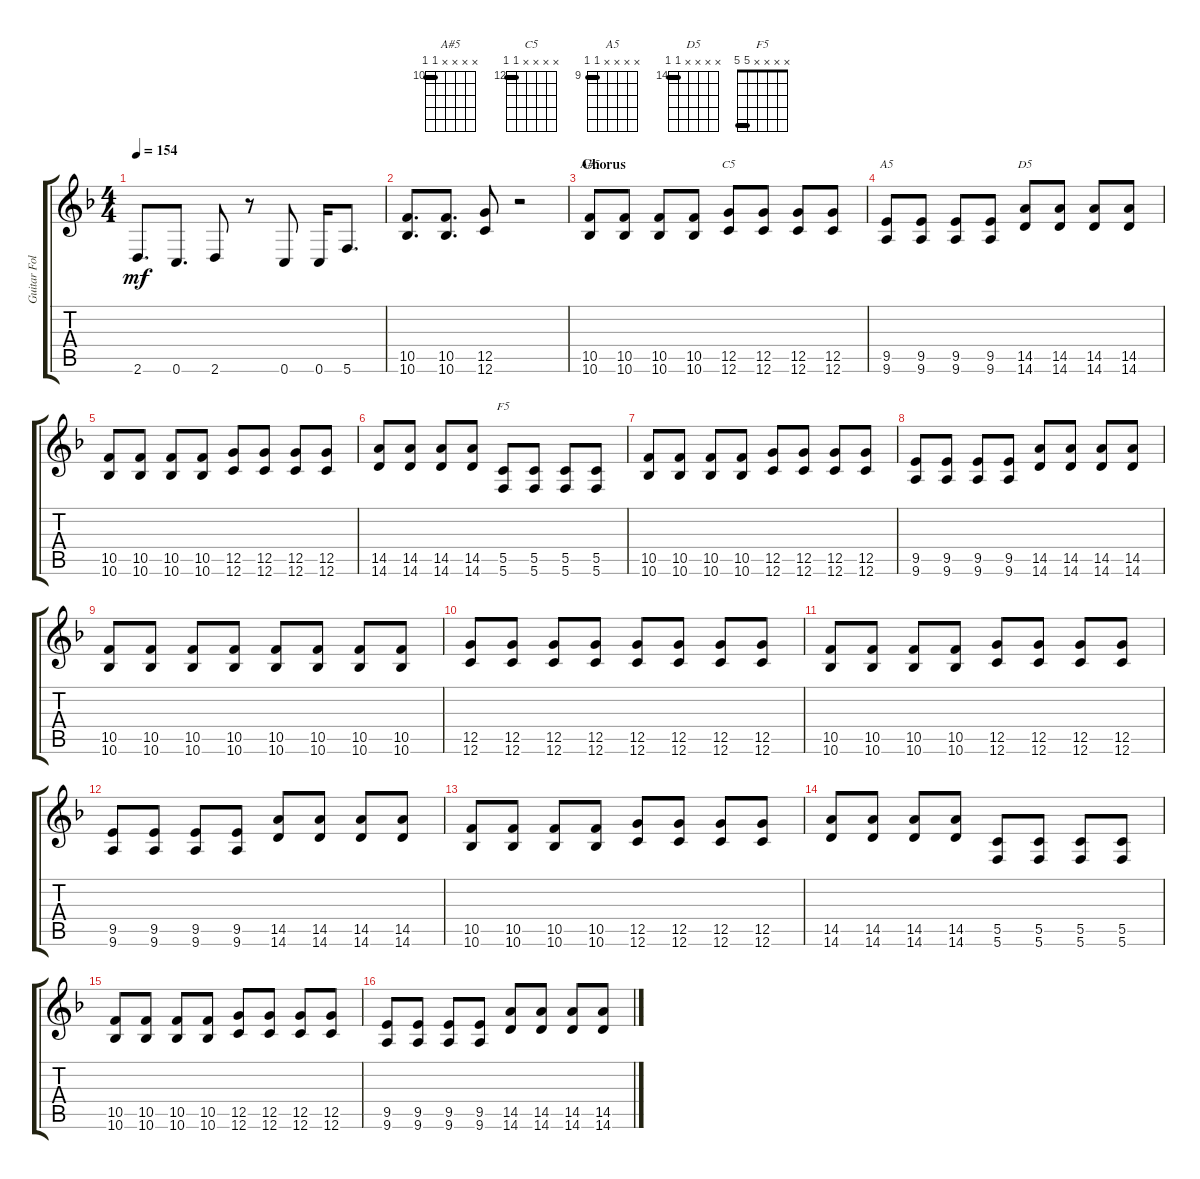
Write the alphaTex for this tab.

\track ("Guitar Folder L" "Guitar Fol") {instrument distortionguitar}
\staff {score tabs}
\tuning (D4 A3 F3 C3 G2 C2) {hide}
\chord ("A#5" x x x x 10 10) {firstfret 10 barre 10}
\chord ("C5" x x x x 12 12) {firstfret 12 barre 12}
\chord ("A5" x x x x 9 9) {firstfret 9 barre 9}
\chord ("D5" x x x x 14 14) {firstfret 14 barre 14}
\chord ("F5" x x x x 5 5) {barre 5}
\ts (4 4)
\tempo 154
\clef g2
\ks dminor
2.6.8{d dy mf} 0.6.8{d} 2.6.8 r.8 0.6.8 0.6.16 5.6.8{d} |
(10.5 10.6).8{d} (10.5 10.6).8{d} (12.5 12.6).8 r.2 |
\section ("" "Chorus")
(10.5 10.6).8{ch "A#5"} (10.5 10.6).8 (10.5 10.6).8 (10.5 10.6).8 (12.5 12.6).8{ch "C5"} (12.5 12.6).8 (12.5 12.6).8 (12.5 12.6).8 |
(9.5 9.6).8{ch "A5"} (9.5 9.6).8 (9.5 9.6).8 (9.5 9.6).8 (14.5 14.6).8{ch "D5"} (14.5 14.6).8 (14.5 14.6).8 (14.5 14.6).8 |
(10.5 10.6).8 (10.5 10.6).8 (10.5 10.6).8 (10.5 10.6).8 (12.5 12.6).8 (12.5 12.6).8 (12.5 12.6).8 (12.5 12.6).8 |
(14.5 14.6).8 (14.5 14.6).8 (14.5 14.6).8 (14.5 14.6).8 (5.5 5.6).8{ch "F5"} (5.5 5.6).8 (5.5 5.6).8 (5.5 5.6).8 |
(10.5 10.6).8 (10.5 10.6).8 (10.5 10.6).8 (10.5 10.6).8 (12.5 12.6).8 (12.5 12.6).8 (12.5 12.6).8 (12.5 12.6).8 |
(9.5 9.6).8 (9.5 9.6).8 (9.5 9.6).8 (9.5 9.6).8 (14.5 14.6).8 (14.5 14.6).8 (14.5 14.6).8 (14.5 14.6).8 |
(10.5 10.6).8 (10.5 10.6).8 (10.5 10.6).8 (10.5 10.6).8 (10.5 10.6).8 (10.5 10.6).8 (10.5 10.6).8 (10.5 10.6).8 |
(12.5 12.6).8 (12.5 12.6).8 (12.5 12.6).8 (12.5 12.6).8 (12.5 12.6).8 (12.5 12.6).8 (12.5 12.6).8 (12.5 12.6).8 |
(10.5 10.6).8 (10.5 10.6).8 (10.5 10.6).8 (10.5 10.6).8 (12.5 12.6).8 (12.5 12.6).8 (12.5 12.6).8 (12.5 12.6).8 |
(9.5 9.6).8 (9.5 9.6).8 (9.5 9.6).8 (9.5 9.6).8 (14.5 14.6).8 (14.5 14.6).8 (14.5 14.6).8 (14.5 14.6).8 |
(10.5 10.6).8 (10.5 10.6).8 (10.5 10.6).8 (10.5 10.6).8 (12.5 12.6).8 (12.5 12.6).8 (12.5 12.6).8 (12.5 12.6).8 |
(14.5 14.6).8 (14.5 14.6).8 (14.5 14.6).8 (14.5 14.6).8 (5.5 5.6).8 (5.5 5.6).8 (5.5 5.6).8 (5.5 5.6).8 |
(10.5 10.6).8 (10.5 10.6).8 (10.5 10.6).8 (10.5 10.6).8 (12.5 12.6).8 (12.5 12.6).8 (12.5 12.6).8 (12.5 12.6).8 |
(9.5 9.6).8 (9.5 9.6).8 (9.5 9.6).8 (9.5 9.6).8 (14.5 14.6).8 (14.5 14.6).8 (14.5 14.6).8 (14.5 14.6).8
